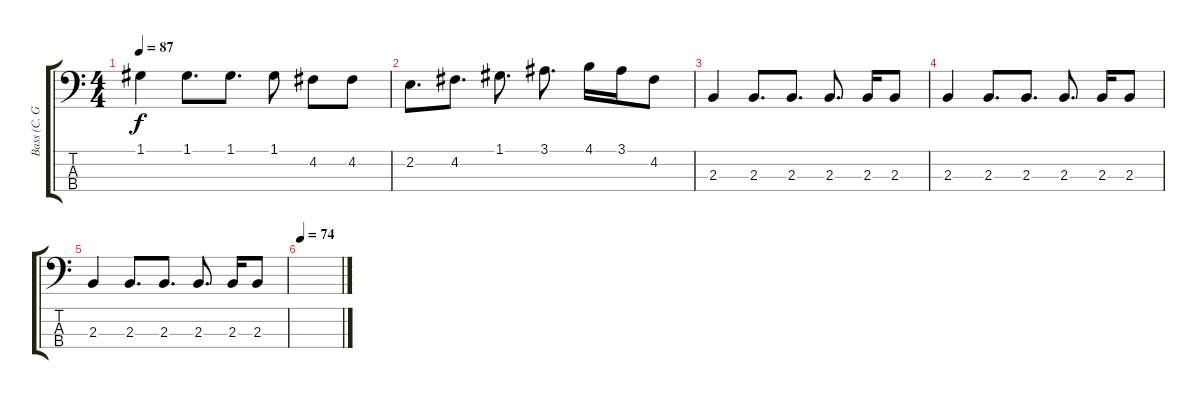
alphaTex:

\track ("Bass (C. Greenwood)" "Bass (C. G") {instrument electricbasspick}
\staff {score tabs}
\tuning (G2 D2 A1 E1) {hide}
\ts (4 4)
\tempo 87
\clef f4
\ks c
1.1.4{dy f} 1.1.8{d} 1.1.8{d} 1.1.8 4.2.8 4.2.8 |
2.2.8{d} 4.2.8{d} 1.1.8{d} 3.1.8{d} 4.1.16 3.1.16 4.2.8 |
2.3.4 2.3.8{d} 2.3.8{d} 2.3.8{d} 2.3.16 2.3.8 |
2.3.4 2.3.8{d} 2.3.8{d} 2.3.8{d} 2.3.16 2.3.8 |
2.3.4 2.3.8{d} 2.3.8{d} 2.3.8{d} 2.3.16 2.3.8 |
\tempo 74
